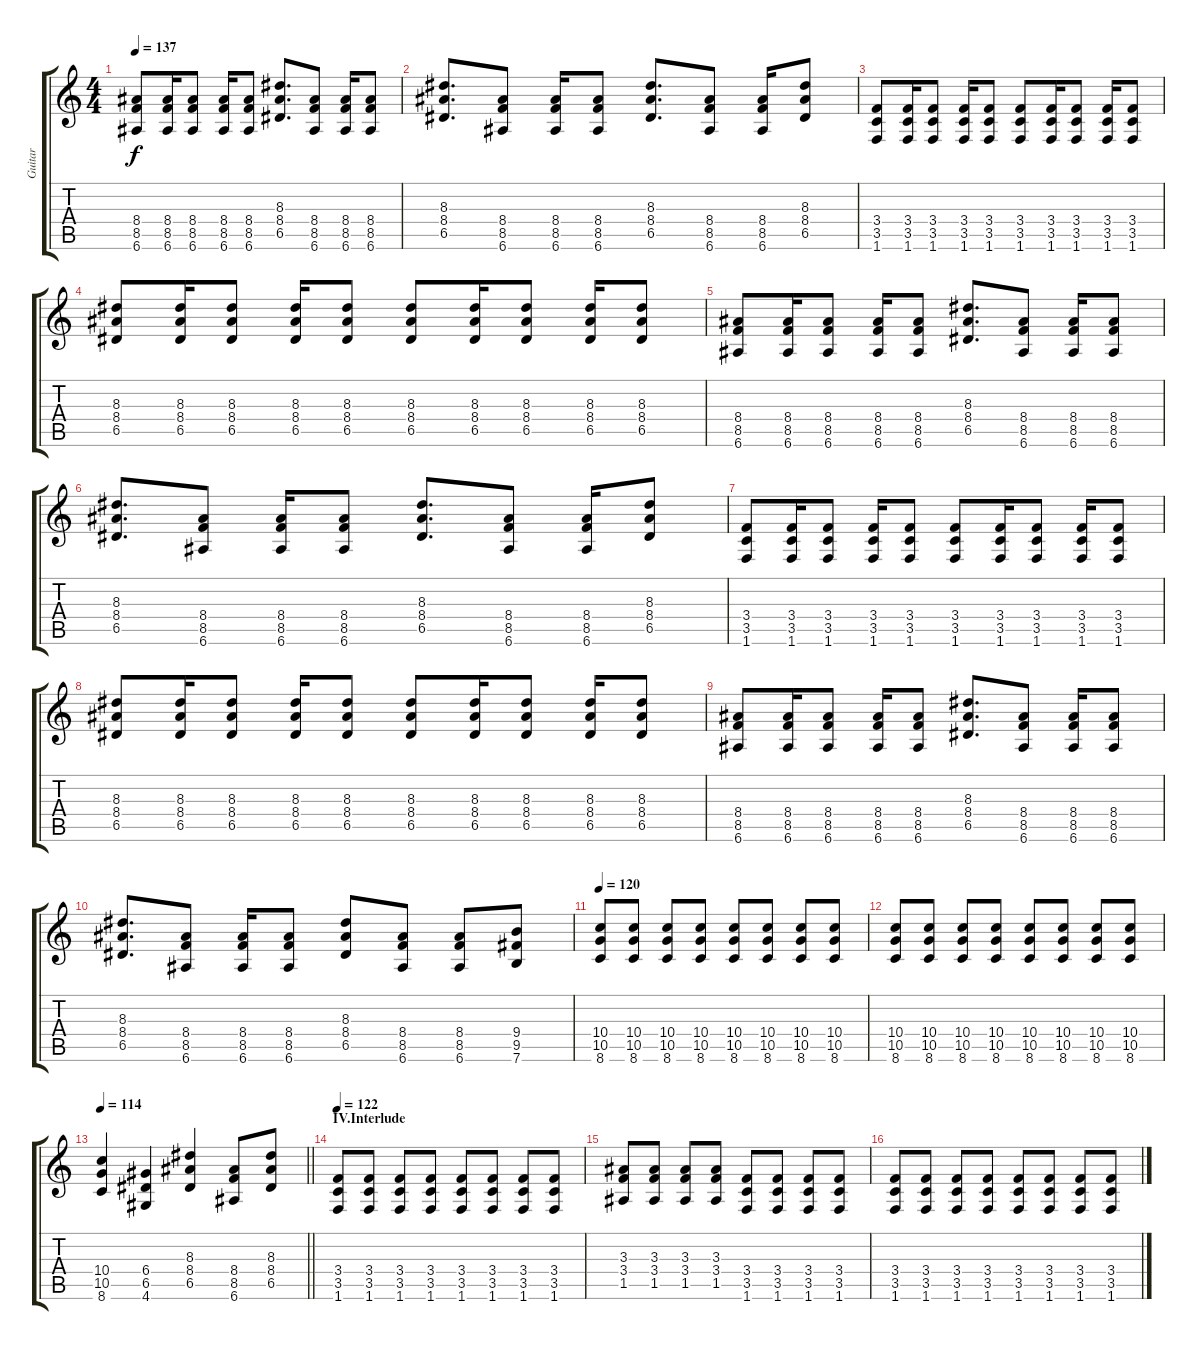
\track ("Guitar" "Guitar") {instrument distortionguitar}
\staff {score tabs}
\tuning (E4 B3 G3 D3 A2 E2) {hide}
\ts (4 4)
\tempo 137
\clef g2
\ks c
(8.4 8.5 6.6).8{dy f} (8.4 8.5 6.6).16 (8.4 8.5 6.6).8 (8.4 8.5 6.6).16 (8.4 8.5 6.6).8 (8.3 8.4 6.5).8{d} (8.4 8.5 6.6).8 (8.4 8.5 6.6).16 (8.4 8.5 6.6).8 |
(8.3 8.4 6.5).8{d} (8.4 8.5 6.6).8 (8.4 8.5 6.6).16 (8.4 8.5 6.6).8 (8.3 8.4 6.5).8{d} (8.4 8.5 6.6).8 (8.4 8.5 6.6).16 (8.3 8.4 6.5).8 |
(3.4 3.5 1.6).8 (3.4 3.5 1.6).16 (3.4 3.5 1.6).8 (3.4 3.5 1.6).16 (3.4 3.5 1.6).8 (3.4 3.5 1.6).8 (3.4 3.5 1.6).16 (3.4 3.5 1.6).8 (3.4 3.5 1.6).16 (3.4 3.5 1.6).8 |
(8.3 8.4 6.5).8 (8.3 8.4 6.5).16 (8.3 8.4 6.5).8 (8.3 8.4 6.5).16 (8.3 8.4 6.5).8 (8.3 8.4 6.5).8 (8.3 8.4 6.5).16 (8.3 8.4 6.5).8 (8.3 8.4 6.5).16 (8.3 8.4 6.5).8 |
(8.4 8.5 6.6).8 (8.4 8.5 6.6).16 (8.4 8.5 6.6).8 (8.4 8.5 6.6).16 (8.4 8.5 6.6).8 (8.3 8.4 6.5).8{d} (8.4 8.5 6.6).8 (8.4 8.5 6.6).16 (8.4 8.5 6.6).8 |
(8.3 8.4 6.5).8{d} (8.4 8.5 6.6).8 (8.4 8.5 6.6).16 (8.4 8.5 6.6).8 (8.3 8.4 6.5).8{d} (8.4 8.5 6.6).8 (8.4 8.5 6.6).16 (8.3 8.4 6.5).8 |
(3.4 3.5 1.6).8 (3.4 3.5 1.6).16 (3.4 3.5 1.6).8 (3.4 3.5 1.6).16 (3.4 3.5 1.6).8 (3.4 3.5 1.6).8 (3.4 3.5 1.6).16 (3.4 3.5 1.6).8 (3.4 3.5 1.6).16 (3.4 3.5 1.6).8 |
(8.3 8.4 6.5).8 (8.3 8.4 6.5).16 (8.3 8.4 6.5).8 (8.3 8.4 6.5).16 (8.3 8.4 6.5).8 (8.3 8.4 6.5).8 (8.3 8.4 6.5).16 (8.3 8.4 6.5).8 (8.3 8.4 6.5).16 (8.3 8.4 6.5).8 |
(8.4 8.5 6.6).8 (8.4 8.5 6.6).16 (8.4 8.5 6.6).8 (8.4 8.5 6.6).16 (8.4 8.5 6.6).8 (8.3 8.4 6.5).8{d} (8.4 8.5 6.6).8 (8.4 8.5 6.6).16 (8.4 8.5 6.6).8 |
(8.3 8.4 6.5).8{d} (8.4 8.5 6.6).8 (8.4 8.5 6.6).16 (8.4 8.5 6.6).8 (8.3 8.4 6.5).8 (8.4 8.5 6.6).8 (8.4 8.5 6.6).8 (9.4 9.5 7.6).8 |
\tempo 120
(10.4 10.5 8.6).8 (10.4 10.5 8.6).8 (10.4 10.5 8.6).8 (10.4 10.5 8.6).8 (10.4 10.5 8.6).8 (10.4 10.5 8.6).8 (10.4 10.5 8.6).8 (10.4 10.5 8.6).8 |
(10.4 10.5 8.6).8 (10.4 10.5 8.6).8 (10.4 10.5 8.6).8 (10.4 10.5 8.6).8 (10.4 10.5 8.6).8 (10.4 10.5 8.6).8 (10.4 10.5 8.6).8 (10.4 10.5 8.6).8 |
\tempo 114
\barLineRight lightlight
(10.4 10.5 8.6).4 (6.4 6.5 4.6).4 (8.3 8.4 6.5).4 (8.4 8.5 6.6).8 (8.3 8.4 6.5).8 |
\section ("" "IV.Interlude")
\tempo 122
(3.4 3.5 1.6).8 (3.4 3.5 1.6).8 (3.4 3.5 1.6).8 (3.4 3.5 1.6).8 (3.4 3.5 1.6).8 (3.4 3.5 1.6).8 (3.4 3.5 1.6).8 (3.4 3.5 1.6).8 |
(3.3 3.4 1.5).8 (3.3 3.4 1.5).8 (3.3 3.4 1.5).8 (3.3 3.4 1.5).8 (3.4 3.5 1.6).8 (3.4 3.5 1.6).8 (3.4 3.5 1.6).8 (3.4 3.5 1.6).8 |
(3.4 3.5 1.6).8 (3.4 3.5 1.6).8 (3.4 3.5 1.6).8 (3.4 3.5 1.6).8 (3.4 3.5 1.6).8 (3.4 3.5 1.6).8 (3.4 3.5 1.6).8 (3.4 3.5 1.6).8
